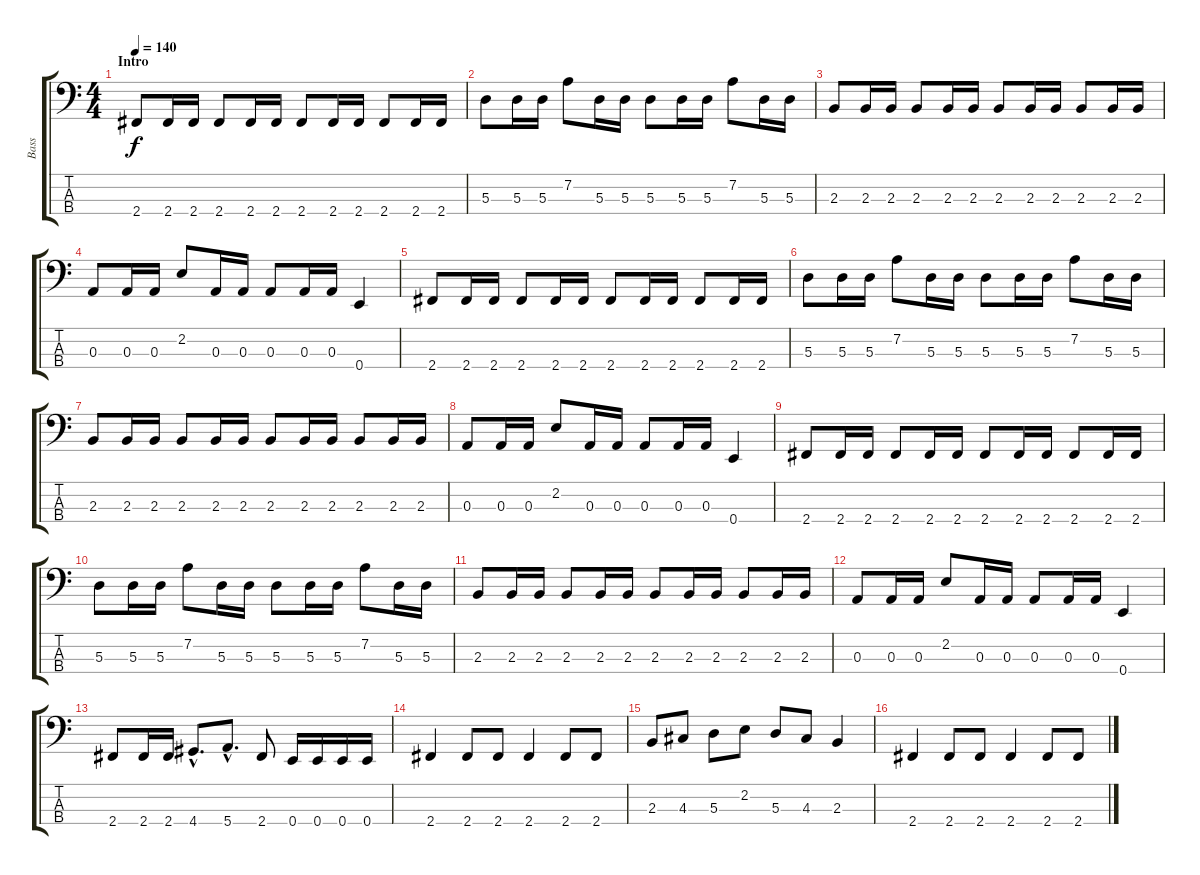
\track ("Bass" "Bass") {instrument electricbasspick}
\staff {score tabs}
\tuning (G2 D2 A1 E1) {hide}
\ts (4 4)
\section ("" "Intro")
\tempo 140
\clef f4
\ks c
2.4.8{dy f instrument electricbasspick} 2.4.16 2.4.16 2.4.8 2.4.16 2.4.16 2.4.8 2.4.16 2.4.16 2.4.8 2.4.16 2.4.16 |
5.3.8 5.3.16 5.3.16 7.2.8 5.3.16 5.3.16 5.3.8 5.3.16 5.3.16 7.2.8 5.3.16 5.3.16 |
2.3.8 2.3.16 2.3.16 2.3.8 2.3.16 2.3.16 2.3.8 2.3.16 2.3.16 2.3.8 2.3.16 2.3.16 |
0.3.8 0.3.16 0.3.16 2.2.8 0.3.16 0.3.16 0.3.8 0.3.16 0.3.16 0.4.4 |
2.4.8 2.4.16 2.4.16 2.4.8 2.4.16 2.4.16 2.4.8 2.4.16 2.4.16 2.4.8 2.4.16 2.4.16 |
5.3.8 5.3.16 5.3.16 7.2.8 5.3.16 5.3.16 5.3.8 5.3.16 5.3.16 7.2.8 5.3.16 5.3.16 |
2.3.8 2.3.16 2.3.16 2.3.8 2.3.16 2.3.16 2.3.8 2.3.16 2.3.16 2.3.8 2.3.16 2.3.16 |
0.3.8 0.3.16 0.3.16 2.2.8 0.3.16 0.3.16 0.3.8 0.3.16 0.3.16 0.4.4 |
2.4.8 2.4.16 2.4.16 2.4.8 2.4.16 2.4.16 2.4.8 2.4.16 2.4.16 2.4.8 2.4.16 2.4.16 |
5.3.8 5.3.16 5.3.16 7.2.8 5.3.16 5.3.16 5.3.8 5.3.16 5.3.16 7.2.8 5.3.16 5.3.16 |
2.3.8 2.3.16 2.3.16 2.3.8 2.3.16 2.3.16 2.3.8 2.3.16 2.3.16 2.3.8 2.3.16 2.3.16 |
0.3.8 0.3.16 0.3.16 2.2.8 0.3.16 0.3.16 0.3.8 0.3.16 0.3.16 0.4.4 |
2.4.8 2.4.16 2.4.16 4.4{hac}.8{d} 5.4{hac}.8{d} 2.4.8 0.4.16 0.4.16 0.4.16 0.4.16 |
2.4.4 2.4.8 2.4.8 2.4.4 2.4.8 2.4.8 |
2.3.8 4.3.8 5.3.8 2.2.8 5.3.8 4.3.8 2.3.4 |
2.4.4 2.4.8 2.4.8 2.4.4 2.4.8 2.4.8
